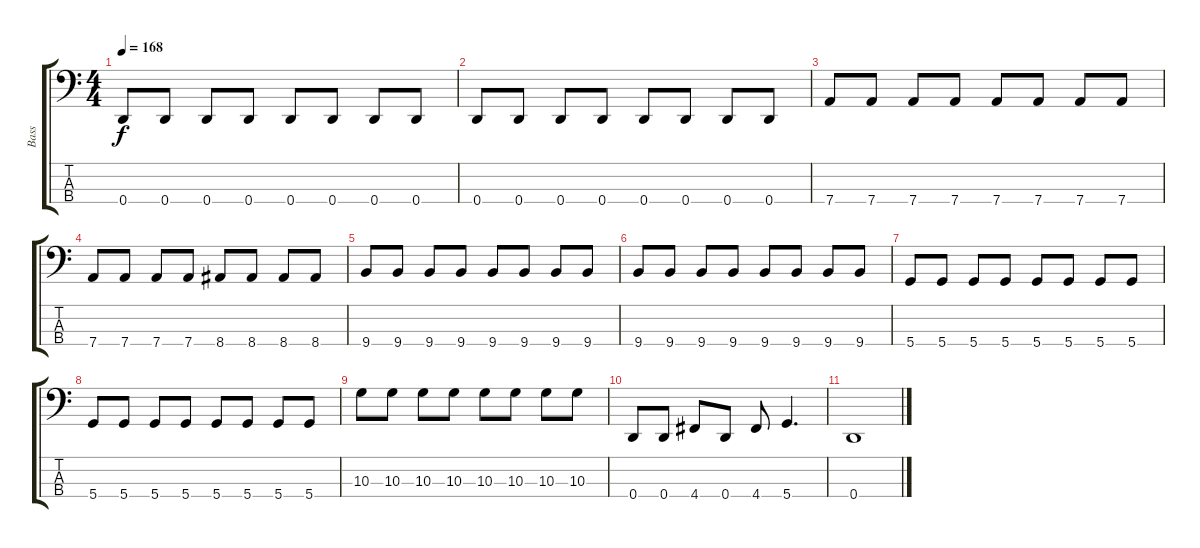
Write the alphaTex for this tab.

\track ("Bass" "Bass") {instrument electricbasspick}
\staff {score tabs}
\tuning (G2 D2 A1 D1) {hide}
\ts (4 4)
\tempo 168
\clef f4
\ks c
0.4.8{dy f} 0.4.8 0.4.8 0.4.8 0.4.8 0.4.8 0.4.8 0.4.8 |
0.4.8 0.4.8 0.4.8 0.4.8 0.4.8 0.4.8 0.4.8 0.4.8 |
7.4.8 7.4.8 7.4.8 7.4.8 7.4.8 7.4.8 7.4.8 7.4.8 |
7.4.8 7.4.8 7.4.8 7.4.8 8.4.8 8.4.8 8.4.8 8.4.8 |
9.4.8 9.4.8 9.4.8 9.4.8 9.4.8 9.4.8 9.4.8 9.4.8 |
9.4.8 9.4.8 9.4.8 9.4.8 9.4.8 9.4.8 9.4.8 9.4.8 |
5.4.8 5.4.8 5.4.8 5.4.8 5.4.8 5.4.8 5.4.8 5.4.8 |
5.4.8 5.4.8 5.4.8 5.4.8 5.4.8 5.4.8 5.4.8 5.4.8 |
10.3.8 10.3.8 10.3.8 10.3.8 10.3.8 10.3.8 10.3.8 10.3.8 |
0.4.8 0.4.8 4.4.8 0.4.8 4.4.8 5.4.4{d} |
0.4.1
